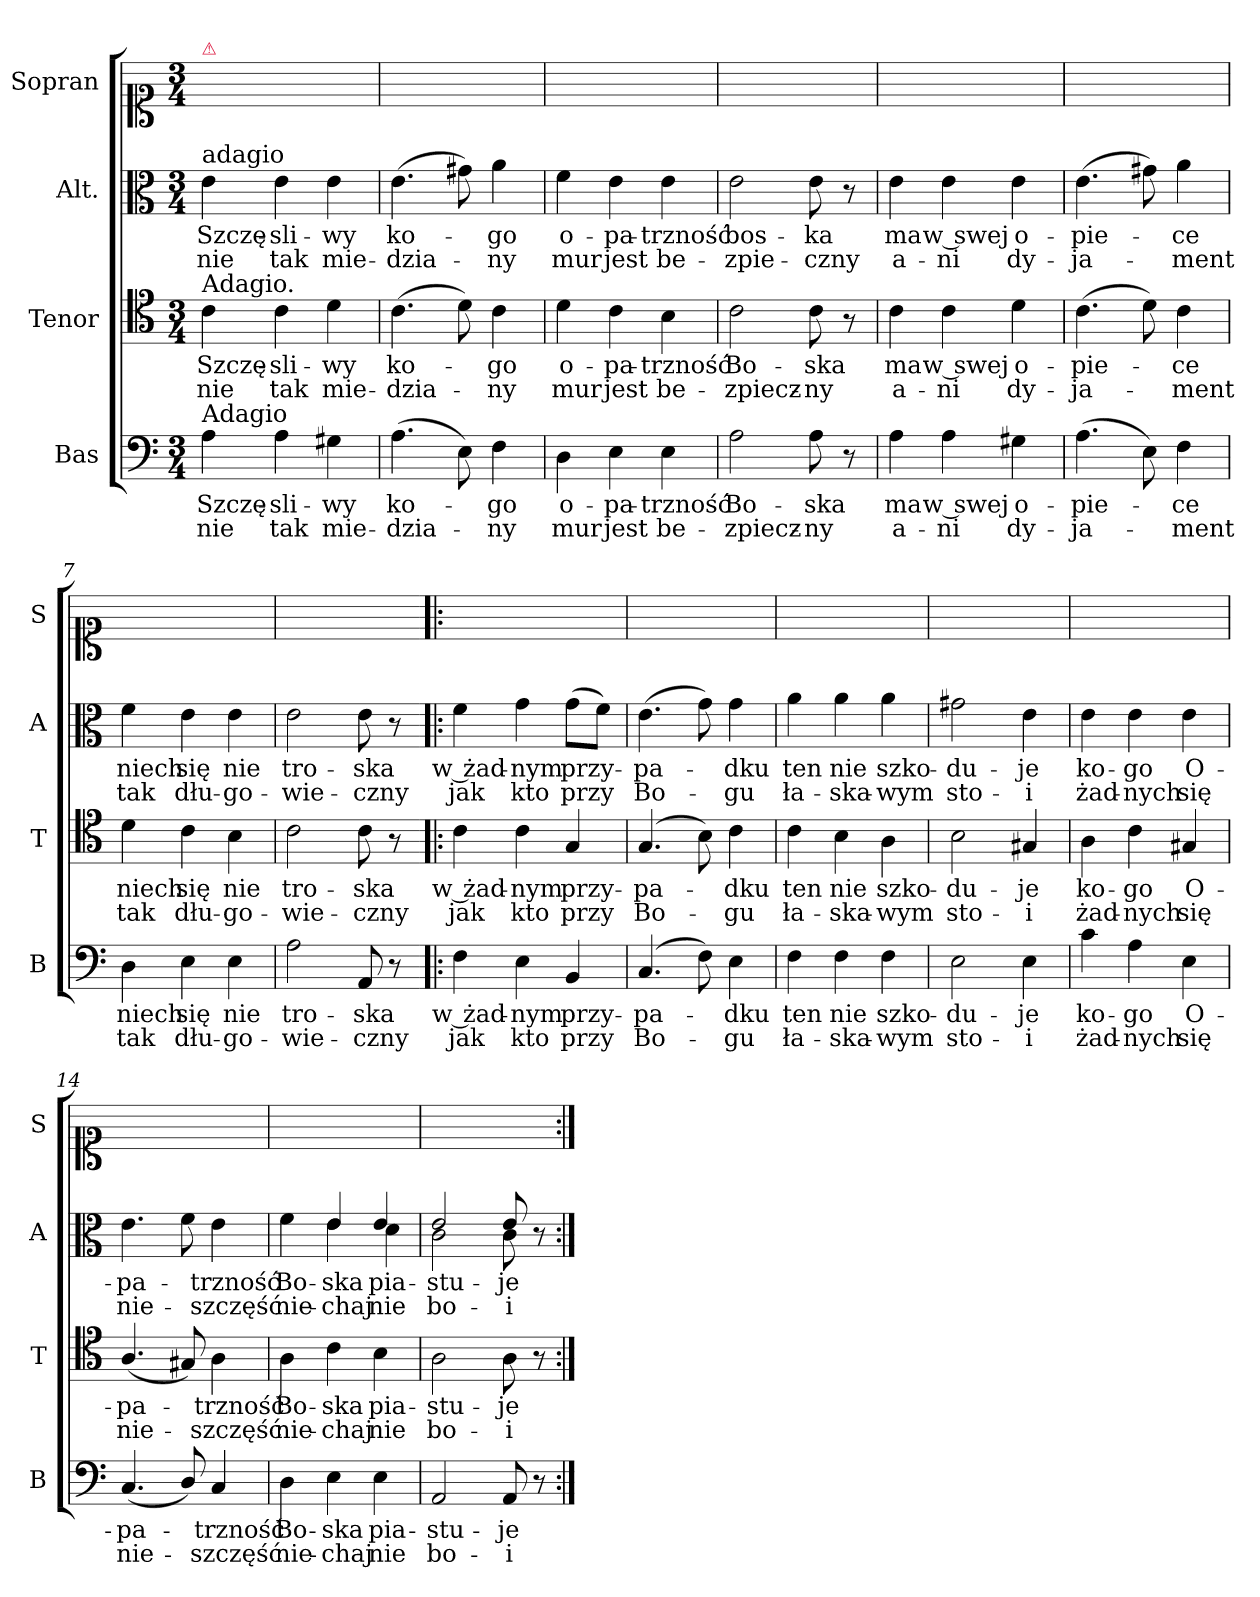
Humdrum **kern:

**kern	**text	**text	**kern	**text	**text	**kern	**text	**text	**kern
*part4	*part4	*part4	*part3	*part3	*part3	*part2	*part2	*part2	*part1
*staff4	*staff4	*staff4	*staff3	*staff3	*staff3	*staff2	*staff2	*staff2	*staff1
*I"Bas	*	*	*I"Tenor	*	*	*I"Alt.	*	*	*I"Sopran
*I'B	*	*	*I'T	*	*	*I'A	*	*	*I'S
*clefF4	*	*	*clefC4	*	*	*clefC3	*	*	*clefC1
*k[]	*	*	*k[]	*	*	*k[]	*	*	*k[]
*M3/4	*	*	*M3/4	*	*	*M3/4	*	*	*M3/4
=1	=1	=1	=1	=1	=1	=1	=1	=1	=1
!	!	!	!	!	!	!	!	!	!LO:TX:a:color=crimson:t=⚠
!	!	!	!	!	!	!LO:TX:a:t=adagio	!	!	!
!	!	!	!LO:TX:a:t=Adagio.	!	!	!	!	!	!
!LO:TX:a:t=Adagio	!	!	!	!	!	!	!	!	!
4A\	Szczę-	nie	4c\	Szczę-	nie	4e\	Szczę-	nie	2.ryy
4A\	-sli-	tak	4c\	-sli-	tak	4e\	-sli-	tak	.
4G#X\	-wy	mie-	4d\	-wy	mie-	4e\	-wy	mie-	.
=2	=2	=2	=2	=2	=2	=2	=2	=2	=2
(4.A\	ko-	-dzia-	(4.c\	ko-	-dzia-	(4.e\	ko-	-dzia-	2.ryy
8E\)	.	.	8d\)	.	.	8g#X\)	.	.	.
4F\	-go	-ny	4c\	-go	-ny	4a\	-go	-ny	.
=3	=3	=3	=3	=3	=3	=3	=3	=3	=3
4D\	o-	mur	4d\	o-	mur	4f\	o-	mur	2.ryy
4E\	-pa-	jest	4c\	-pa-	jest	4e\	-pa-	jest	.
4E\	-trzność	be-	4B\	-trzność	be-	4e\	-trzność	be-	.
=4	=4	=4	=4	=4	=4	=4	=4	=4	=4
2A\	Bo-	-zpiecz-	2c\	Bo-	-zpiecz-	2e\	bos-	-zpie-	2.ryy
8A\	-ska	-ny	8c\	-ska	-ny	8e\	-ka	-czny	.
8r	.	.	8r	.	.	8r	.	.	.
=5	=5	=5	=5	=5	=5	=5	=5	=5	=5
4A\	ma	a-	4c\	ma	a-	4e\	ma	a-	2.ryy
4A\	w swej	-ni	4c\	w swej	-ni	4e\	w swej	-ni	.
4G#X\	o-	dy-	4d\	o-	dy-	4e\	o-	dy-	.
=6	=6	=6	=6	=6	=6	=6	=6	=6	=6
(4.A\	-pie-	-ja-	(4.c\	-pie-	-ja-	(4.e\	-pie-	-ja-	2.ryy
8E\)	.	.	8d\)	.	.	8g#X\)	.	.	.
4F\	-ce	-ment	4c\	-ce	-ment	4a\	-ce	-ment	.
=7	=7	=7	=7	=7	=7	=7	=7	=7	=7
4D\	niech	tak	4d\	niech	tak	4f\	niech	tak	2.ryy
4E\	się	dłu-	4c\	się	dłu-	4e\	się	dłu-	.
4E\	nie	-go-	4B\	nie	-go-	4e\	nie	-go-	.
=8	=8	=8	=8	=8	=8	=8	=8	=8	=8
2A\	tro-	-wie-	2c\	tro-	-wie-	2e\	tro-	-wie-	2.ryy
8AA/	-ska	-czny	8c\	-ska	-czny	8e\	-ska	-czny	.
8r	.	.	8r	.	.	8r	.	.	.
=9!|:	=9!|:	=9!|:	=9!|:	=9!|:	=9!|:	=9!|:	=9!|:	=9!|:	=9!|:
4F\	w żad-	jak	4c\	w żad-	jak	4f\	w żad-	jak	2.ryy
4E\	-nym	kto	4c\	-nym	kto	4g\	-nym	kto	.
4BB/	przy-	przy	4G/	przy-	przy	(8g\L	przy-	przy	.
.	.	.	.	.	.	8f\J)	.	.	.
=10	=10	=10	=10	=10	=10	=10	=10	=10	=10
(4.C/	-pa-	Bo-	(4.G/	-pa-	Bo-	(4.e\	-pa-	Bo-	2.ryy
8F\)	.	.	8B\)	.	.	8g\)	.	.	.
4E\	-dku	-gu	4c\	-dku	-gu	4g\	-dku	-gu	.
=11	=11	=11	=11	=11	=11	=11	=11	=11	=11
4F\	ten	ła-	4c\	ten	ła-	4a\	ten	ła-	2.ryy
4F\	nie	-ska-	4B\	nie	-ska-	4a\	nie	-ska-	.
4F\	szko-	-wym	4A\	szko-	-wym	4a\	szko-	-wym	.
=12	=12	=12	=12	=12	=12	=12	=12	=12	=12
2E\	-du-	sto-	2B\	-du-	sto-	2g#X\	-du-	sto-	2.ryy
4E\	-je	-i	4G#X/	-je	-i	4e\	-je	-i	.
=13	=13	=13	=13	=13	=13	=13	=13	=13	=13
4c\	ko-	żad-	4A\	ko-	żad-	4e\	ko-	żad-	2.ryy
4A\	-go	-nych	4c\	-go	-nych	4e\	-go	-nych	.
4E\	O-	się	4G#X/	O-	się	4e\	O-	się	.
=14	=14	=14	=14	=14	=14	=14	=14	=14	=14
(4.C/	-pa-	nie-	(4.A/	-pa-	nie-	4.e\	-pa-	nie-	2.ryy
8D/)	.	.	8G#X/)	.	.	8f\	.	.	.
4C/	-trzność	-szczęść	4A\	-trzność	-szczęść	4e\	-trzność	-szczęść	.
=15	=15	=15	=15	=15	=15	=15	=15	=15	=15
*	*	*	*	*	*	*^	*	*	*
4D\	Bo-	nie-	4A\	Bo-	nie-	4f\	4ryy	Bo-	nie-	2.ryy
4E\	-ska	-chaj	4c\	-ska	-chaj	4e/	4e\	-ska	-chaj	.
4E\	pia-	nie	4B\	pia-	nie	4e/	4d\	pia-	nie	.
=16	=16	=16	=16	=16	=16	=16	=16	=16	=16	=16
2AA/	-stu-	bo-	2A\	-stu-	bo-	2e/	2c\	-stu-	bo-	2.ryy
8AA/	-je	-i	8A\	-je	-i	8e/	8c\	-je	-i	.
8r	.	.	8r	.	.	8r	8ryy	.	.	.
*	*	*	*	*	*	*v	*v	*	*	*
=:|!	=:|!	=:|!	=:|!	=:|!	=:|!	=:|!	=:|!	=:|!	=:|!
*-	*-	*-	*-	*-	*-	*-	*-	*-	*-
